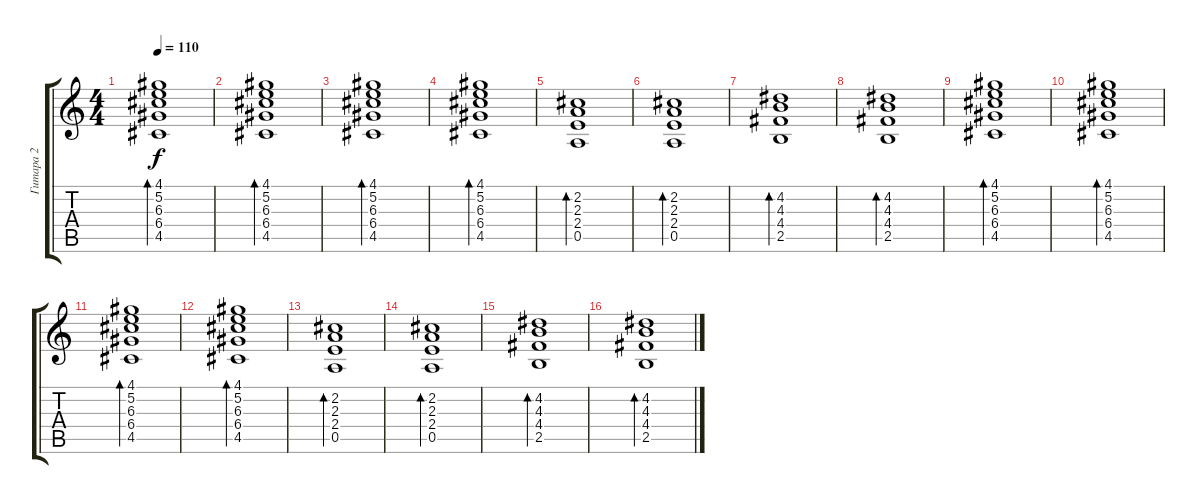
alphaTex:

\track ("Гитара 2" "Гитара 2") {instrument acousticguitarnylon}
\staff {score tabs}
\tuning (E4 B3 G3 D3 A2 E2) {hide}
\ts (4 4)
\tempo 110
\clef g2
\ks c
(4.1 5.2 6.3 6.4 4.5).1{bd 120 dy f} |
(4.1 5.2 6.3 6.4 4.5).1{bd 120} |
(4.1 5.2 6.3 6.4 4.5).1{bd 120} |
(4.1 5.2 6.3 6.4 4.5).1{bd 120} |
(2.2 2.3 2.4 0.5).1{bd 120} |
(2.2 2.3 2.4 0.5).1{bd 120} |
(4.2 4.3 4.4 2.5).1{bd 120} |
(4.2 4.3 4.4 2.5).1{bd 120} |
(4.1 5.2 6.3 6.4 4.5).1{bd 120} |
(4.1 5.2 6.3 6.4 4.5).1{bd 120} |
(4.1 5.2 6.3 6.4 4.5).1{bd 120} |
(4.1 5.2 6.3 6.4 4.5).1{bd 120} |
(2.2 2.3 2.4 0.5).1{bd 120} |
(2.2 2.3 2.4 0.5).1{bd 120} |
(4.2 4.3 4.4 2.5).1{bd 120} |
(4.2 4.3 4.4 2.5).1{bd 120}
